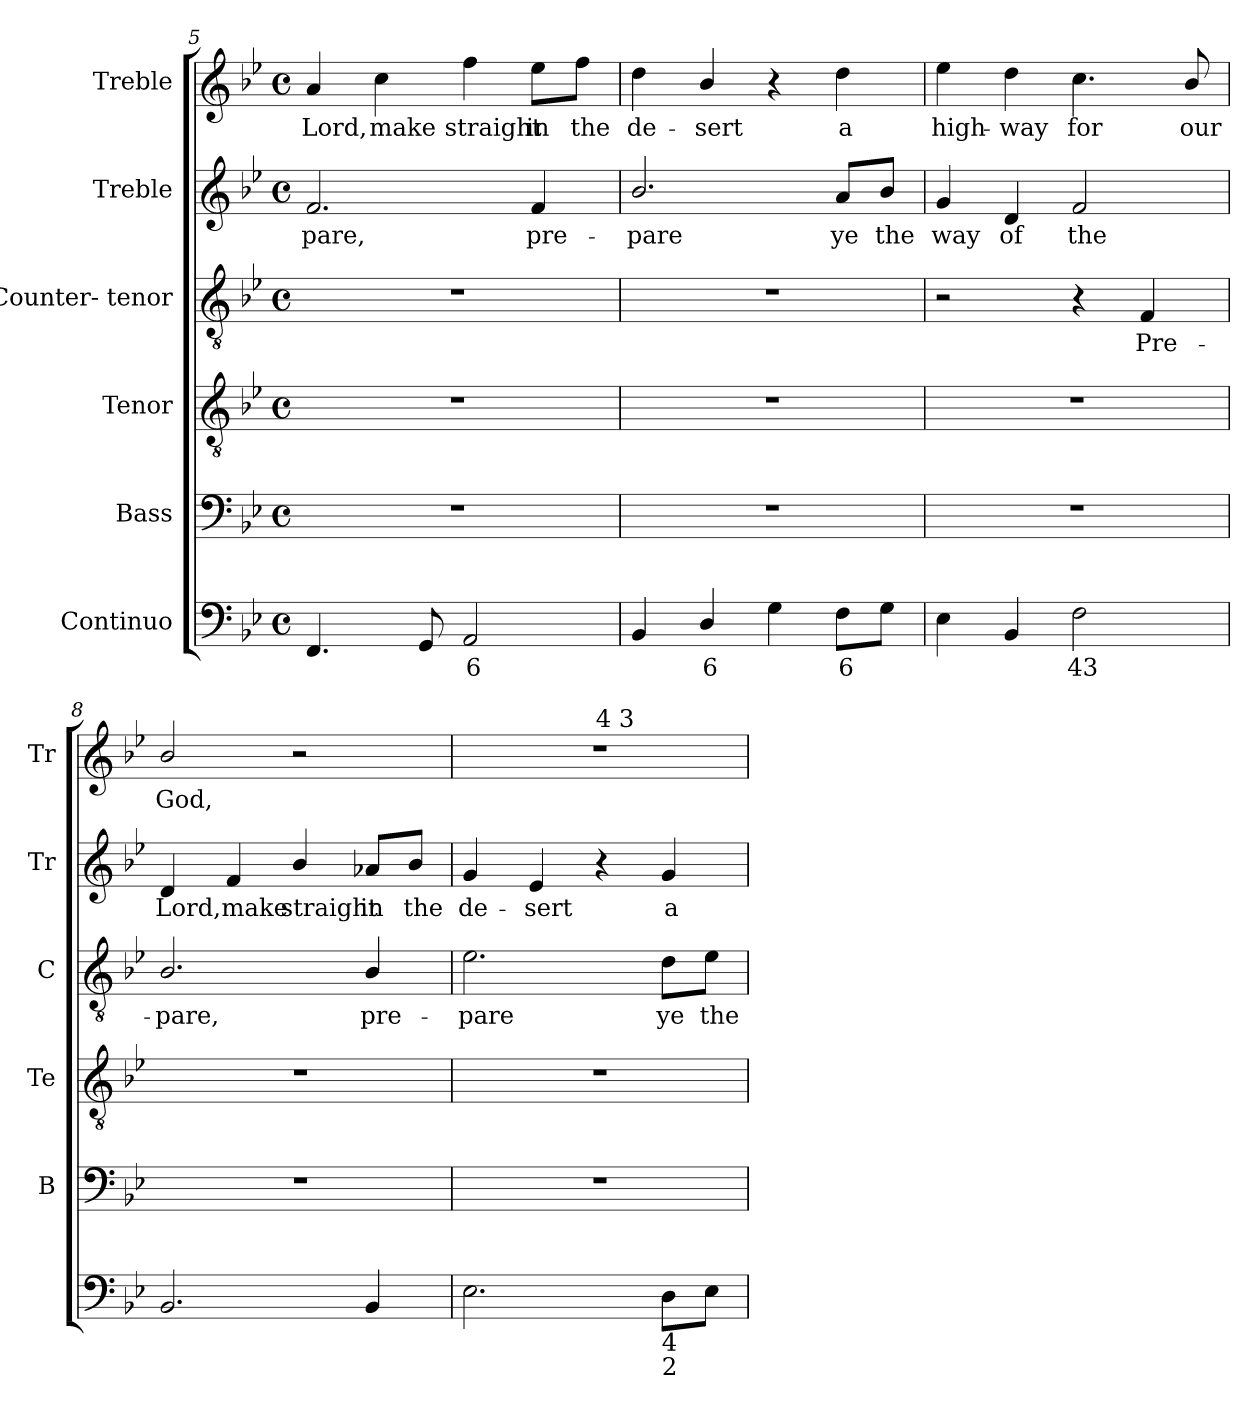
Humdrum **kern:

**kern	**text	**kern	**kern	**kern	**text	**kern	**text	**kern	**text
*part6	*part6	*part5	*part4	*part3	*part3	*part2	*part2	*part1	*part1
*staff6	*staff6	*staff5	*staff4	*staff3	*staff3	*staff2	*staff2	*staff1	*staff1
*I"Continuo	*	*I"Bass	*I"Tenor	*I"Counter- tenor	*	*I"Treble	*	*I"Treble	*
*	*	*I'B	*I'Te	*I'C	*	*I'Tr	*	*I'Tr	*
!!LO:LB:g=z
*clefF4	*	*clefF4	*clefGv2	*clefGv2	*	*clefG2	*	*clefG2	*
*	*	*	*ITrd7c12	*ITrd7c12	*	*	*	*	*
*k[b-e-]	*	*k[b-e-]	*k[b-e-]	*k[b-e-]	*	*k[b-e-]	*	*k[b-e-]	*
*B-:	*	*B-:	*B-:	*B-:	*	*B-:	*	*B-:	*
*M4/4	*	*M4/4	*M4/4	*M4/4	*	*M4/4	*	*M4/4	*
*met(c)	*	*met(c)	*met(c)	*met(c)	*	*met(c)	*	*met(c)	*
=5	=5	=5	=5	=5	=5	=5	=5	=5	=5
!	!	!	!	!	!	!	!LO:LY:b:color=#000000	!	!
!	!	!	!	!	!	!	!	!	!LO:LY:b:color=#000000
4.FFi/	.	1r	1r	1r	.	2.fi/	-pare,	4ai/	Lord,
!	!	!	!	!	!	!	!	!	!LO:LY:b:color=#000000
.	.	.	.	.	.	.	.	4cci\	make
8GGi/	.	.	.	.	.	.	.	.	.
!	!LO:LY:b:color=#000000	!	!	!	!	!	!	!	!
!	!	!	!	!	!	!	!	!	!LO:LY:b:color=#000000
2AAi/	6	.	.	.	.	.	.	4ffi\	straight
!	!	!	!	!	!	!	!LO:LY:b:color=#000000	!	!
!	!	!	!	!	!	!	!	!	!LO:LY:b:color=#000000
.	.	.	.	.	.	4fi/	pre-	8ee-i\L	in
!	!	!	!	!	!	!	!	!	!LO:LY:b:color=#000000
.	.	.	.	.	.	.	.	8ffi\J	the
=6	=6	=6	=6	=6	=6	=6	=6	=6	=6
!	!	!	!	!	!	!	!LO:LY:b:color=#000000	!	!
!	!	!	!	!	!	!	!	!	!LO:LY:b:color=#000000
4BB-i/	.	1r	1r	1r	.	2.b-i/	-pare	4ddi\	de-
!	!LO:LY:b:color=#000000	!	!	!	!	!	!	!	!
!	!	!	!	!	!	!	!	!	!LO:LY:b:color=#000000
4Di/	6	.	.	.	.	.	.	4b-i/	-sert
4Gi\	.	.	.	.	.	.	.	4r	.
!	!LO:LY:b:color=#000000	!	!	!	!	!	!	!	!
!	!	!	!	!	!	!	!LO:LY:b:color=#000000	!	!
!	!	!	!	!	!	!	!	!	!LO:LY:b:color=#000000
8Fi\L	6	.	.	.	.	8ai/L	ye	4ddi\	a
!	!	!	!	!	!	!	!LO:LY:b:color=#000000	!	!
8Gi\J	.	.	.	.	.	8b-i/J	the	.	.
=7	=7	=7	=7	=7	=7	=7	=7	=7	=7
!	!	!	!	!	!	!	!LO:LY:b:color=#000000	!	!
!	!	!	!	!	!	!	!	!	!LO:LY:b:color=#000000
4E-i\	.	1r	1r	2r	.	4gi/	way	4ee-i\	high-
!	!	!	!	!	!	!	!LO:LY:b:color=#000000	!	!
!	!	!	!	!	!	!	!	!	!LO:LY:b:color=#000000
4BB-i/	.	.	.	.	.	4di/	of	4ddi\	-way
!	!LO:LY:b:color=#000000	!	!	!	!	!	!	!	!
!	!	!	!	!	!	!	!LO:LY:b:color=#000000	!	!
!	!	!	!	!	!	!	!	!	!LO:LY:b:color=#000000
2Fi\	43	.	.	4r	.	2fi/	the	4.cci\	for
!	!	!	!	!	!LO:LY:b:color=#000000	!	!	!	!
.	.	.	.	4FFi/	Pre-	.	.	.	.
!	!	!	!	!	!	!	!	!	!LO:LY:b:color=#000000
.	.	.	.	.	.	.	.	8b-i/	our
=8	=8	=8	=8	=8	=8	=8	=8	=8	=8
!	!	!	!	!	!LO:LY:b:color=#000000	!	!	!	!
!	!	!	!	!	!	!	!LO:LY:b:color=#000000	!	!
!	!	!	!	!	!	!	!	!	!LO:LY:b:color=#000000
2.BB-i/	.	1r	1r	2.BB-i/	-pare,	4di/	Lord,	2b-i/	God,
!	!	!	!	!	!	!	!LO:LY:b:color=#000000	!	!
.	.	.	.	.	.	4fi/	make	.	.
!	!	!	!	!	!	!	!LO:LY:b:color=#000000	!	!
.	.	.	.	.	.	4b-i/	straight	2r	.
!	!	!	!	!	!LO:LY:b:color=#000000	!	!	!	!
!	!	!	!	!	!	!	!LO:LY:b:color=#000000	!	!
4BB-i/	.	.	.	4BB-i/	pre-	8a-Xi/L	in	.	.
!	!	!	!	!	!	!	!LO:LY:b:color=#000000	!	!
.	.	.	.	.	.	8b-i/J	the	.	.
!!LO:LB:g=z
=9	=9	=9	=9	=9	=9	=9	=9	=9	=9
!	!	!	!	!	!LO:LY:b:color=#000000	!	!	!	!
!	!	!	!	!	!	!	!LO:LY:b:color=#000000	!	!
*	*	*	*	*	*	*	*	*^	*
2.E-i\	.	1r	1r	2.E-i\	-pare	4gi/	de-	1r	2ryy	.
!	!	!	!	!	!	!	!LO:LY:b:color=#000000	!	!	!
.	.	.	.	.	.	4e-i/	-sert	.	.	.
!	!	!	!	!	!	!	!	!	!LO:TX:a:t=4  3	!
.	.	.	.	.	.	4r	.	.	2ryy	.
!	!	!	!	!	!LO:LY:b:color=#000000	!	!	!	!	!
!LO:TX:b:t=4	!	!	!	!	!	!	!	!	!	!
!LO:TX:b:t=2	!	!	!	!	!	!	!	!	!	!
!	!	!	!	!	!	!	!LO:LY:b:color=#000000	!	!	!
8Di\L	.	.	.	8Di\L	ye	4gi/	a	.	.	.
!	!	!	!	!	!LO:LY:b:color=#000000	!	!	!	!	!
8E-i\J	.	.	.	8E-i\J	the	.	.	.	.	.
*	*	*	*	*	*	*	*	*v	*v	*
=	=	=	=	=	=	=	=	=	=
*-	*-	*-	*-	*-	*-	*-	*-	*-	*-
